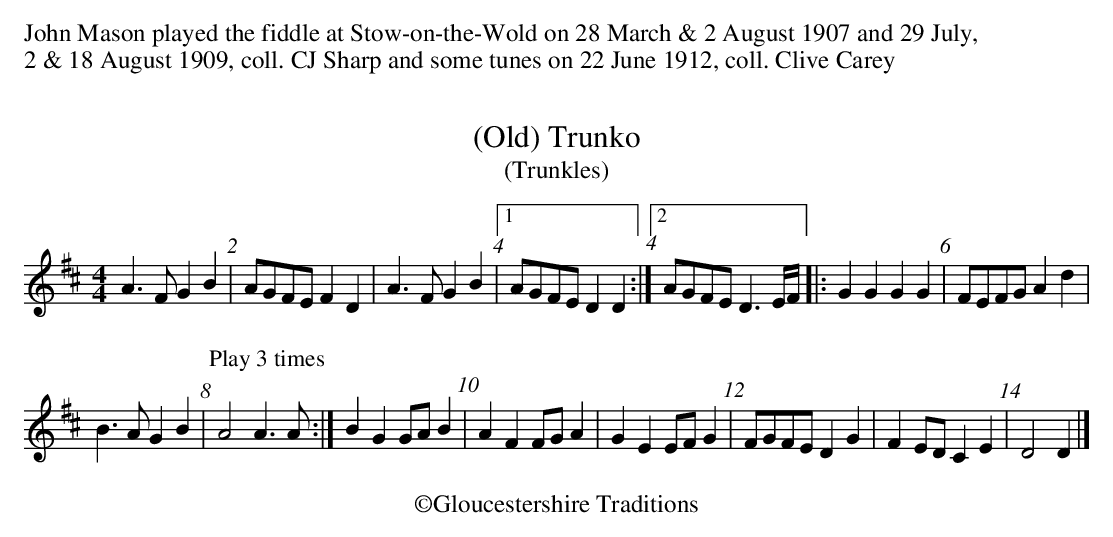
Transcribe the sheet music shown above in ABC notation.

X:1
T:(Old) Trunko
T:(Trunkles)
M:4/4
L:1/8
K:D
A3 F G2 B2 | AGFE F2 D2 | A3 F G2 B2 |1 AGFE D2 D2 :|2 AGFE D3 E/F/ |: G2 G2 G2 G2 | FEFG A2 d2 |
B3 A G2 B2 | [P:Play 3 times]A4 A3 A :| B2 G2 GA B2 | A2 F2 FG A2 | G2 E2 EF G2 | FGFE D2 G2 | F2 ED C2 E2 | D4 D2 |]
